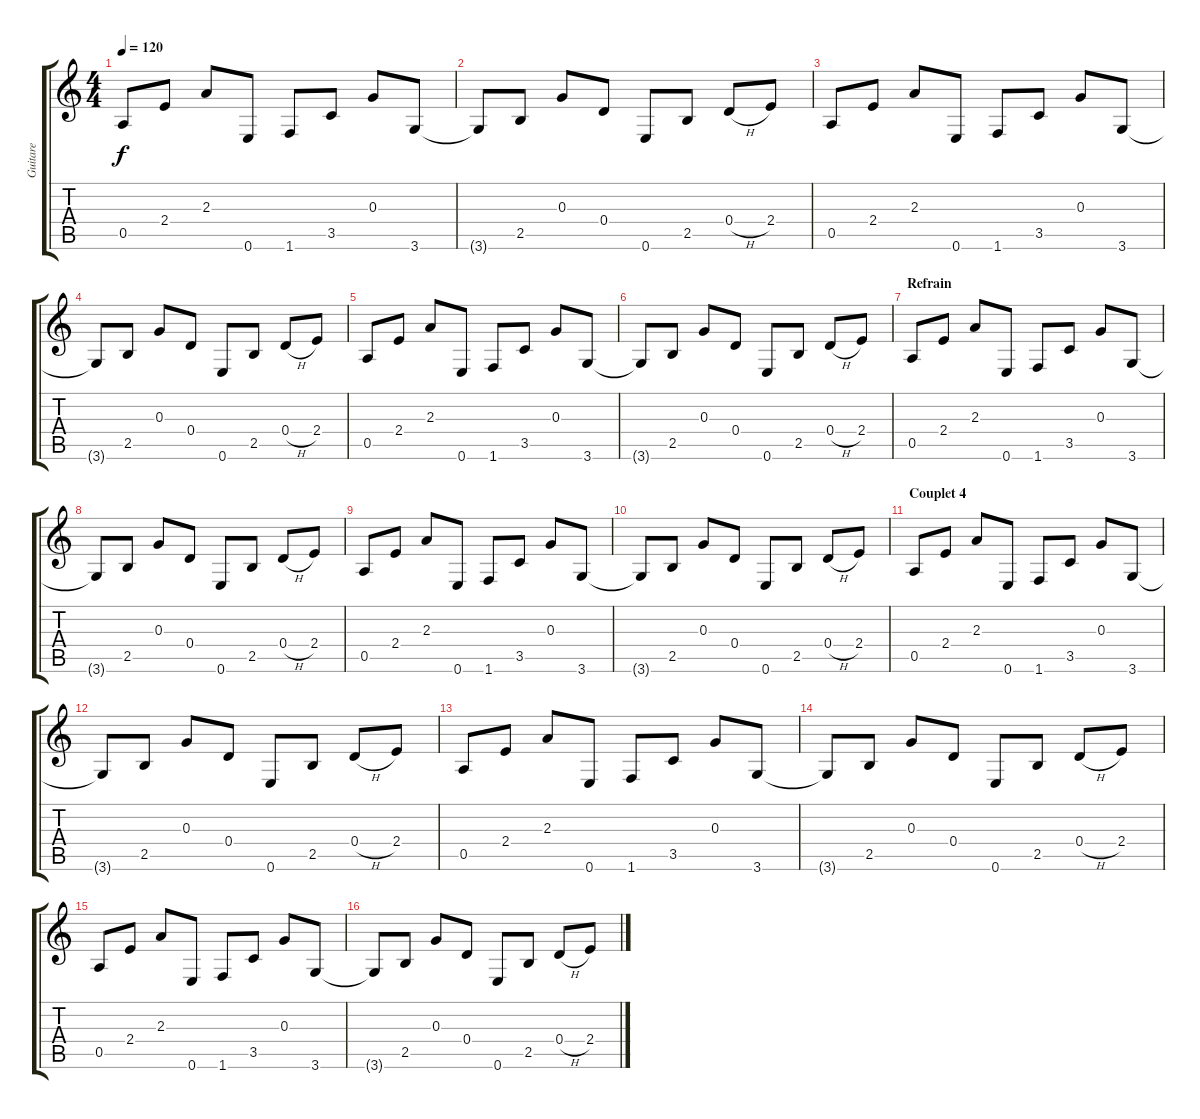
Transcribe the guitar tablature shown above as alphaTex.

\track ("Guitare" "Guitare") {instrument overdrivenguitar}
\staff {score tabs}
\tuning (E4 B3 G3 D3 A2 E2) {hide}
\ts (4 4)
\tempo 120
\clef g2
\ks c
0.5.8{dy f} 2.4.8 2.3.8 0.6.8 1.6.8 3.5.8 0.3.8 3.6.8 |
3.6{t}.8 2.5.8 0.3.8 0.4.8 0.6.8 2.5.8 0.4{h}.8 2.4.8 |
0.5.8 2.4.8 2.3.8 0.6.8 1.6.8 3.5.8 0.3.8 3.6.8 |
3.6{t}.8 2.5.8 0.3.8 0.4.8 0.6.8 2.5.8 0.4{h}.8 2.4.8 |
0.5.8 2.4.8 2.3.8 0.6.8 1.6.8 3.5.8 0.3.8 3.6.8 |
3.6{t}.8 2.5.8 0.3.8 0.4.8 0.6.8 2.5.8 0.4{h}.8 2.4.8 |
\section ("" "Refrain")
0.5.8 2.4.8 2.3.8 0.6.8 1.6.8 3.5.8 0.3.8 3.6.8 |
3.6{t}.8 2.5.8 0.3.8 0.4.8 0.6.8 2.5.8 0.4{h}.8 2.4.8 |
0.5.8 2.4.8 2.3.8 0.6.8 1.6.8 3.5.8 0.3.8 3.6.8 |
3.6{t}.8 2.5.8 0.3.8 0.4.8 0.6.8 2.5.8 0.4{h}.8 2.4.8 |
\section ("" "Couplet 4")
0.5.8 2.4.8 2.3.8 0.6.8 1.6.8 3.5.8 0.3.8 3.6.8 |
3.6{t}.8 2.5.8 0.3.8 0.4.8 0.6.8 2.5.8 0.4{h}.8 2.4.8 |
0.5.8 2.4.8 2.3.8 0.6.8 1.6.8 3.5.8 0.3.8 3.6.8 |
3.6{t}.8 2.5.8 0.3.8 0.4.8 0.6.8 2.5.8 0.4{h}.8 2.4.8 |
0.5.8 2.4.8 2.3.8 0.6.8 1.6.8 3.5.8 0.3.8 3.6.8 |
3.6{t}.8 2.5.8 0.3.8 0.4.8 0.6.8 2.5.8 0.4{h}.8 2.4.8
